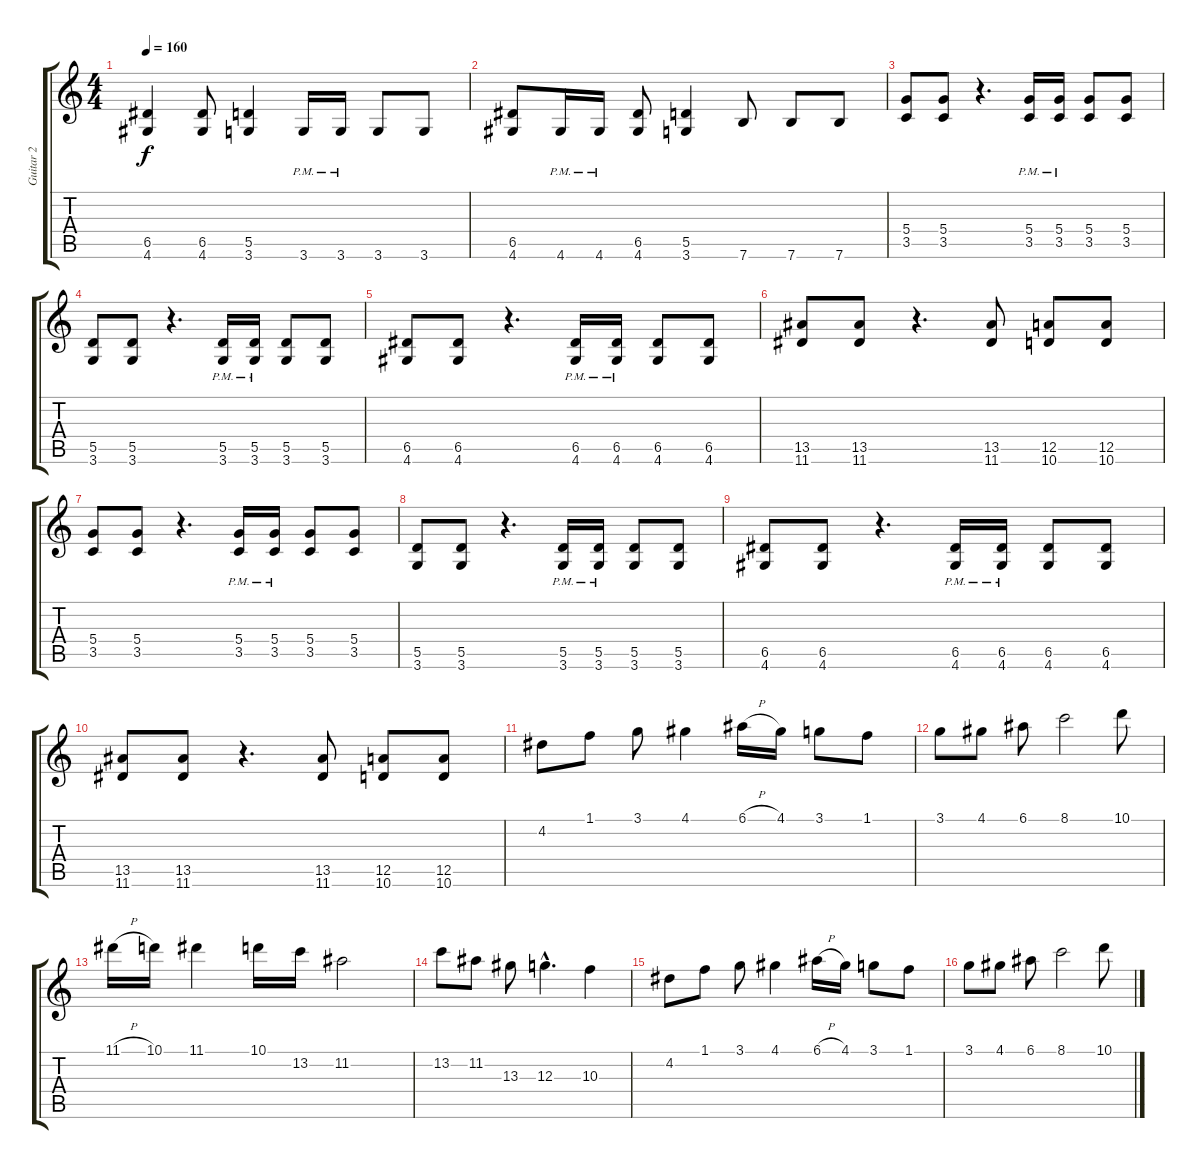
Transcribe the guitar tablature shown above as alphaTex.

\track ("Guitar 2" "Guitar 2") {instrument distortionguitar}
\staff {score tabs}
\tuning (E4 B3 G3 D3 A2 E2) {hide}
\ts (4 4)
\tempo 160
\clef g2
\ks c
(6.5 4.6).4{dy f} (6.5 4.6).8 (5.5 3.6).4 3.6{pm}.16 3.6{pm}.16 3.6.8 3.6.8 |
(6.5 4.6).8 4.6{pm}.16 4.6{pm}.16 (6.5 4.6).8 (5.5 3.6).4 7.6.8 7.6.8 7.6.8 |
\section ("" "")
(5.4 3.5).8 (5.4 3.5).8 r.4{d} (5.4{pm} 3.5{pm}).16 (5.4{pm} 3.5{pm}).16 (5.4 3.5).8 (5.4 3.5).8 |
(5.5 3.6).8 (5.5 3.6).8 r.4{d} (5.5{pm} 3.6{pm}).16 (5.5{pm} 3.6{pm}).16 (5.5 3.6).8 (5.5 3.6).8 |
(6.5 4.6).8 (6.5 4.6).8 r.4{d} (6.5{pm} 4.6{pm}).16 (6.5{pm} 4.6{pm}).16 (6.5 4.6).8 (6.5 4.6).8 |
(13.5 11.6).8 (13.5 11.6).8 r.4{d} (13.5 11.6).8 (12.5 10.6).8 (12.5 10.6).8 |
(5.4 3.5).8 (5.4 3.5).8 r.4{d} (5.4{pm} 3.5{pm}).16 (5.4{pm} 3.5{pm}).16 (5.4 3.5).8 (5.4 3.5).8 |
(5.5 3.6).8 (5.5 3.6).8 r.4{d} (5.5{pm} 3.6{pm}).16 (5.5{pm} 3.6{pm}).16 (5.5 3.6).8 (5.5 3.6).8 |
(6.5 4.6).8 (6.5 4.6).8 r.4{d} (6.5{pm} 4.6{pm}).16 (6.5{pm} 4.6{pm}).16 (6.5 4.6).8 (6.5 4.6).8 |
(13.5 11.6).8 (13.5 11.6).8 r.4{d} (13.5 11.6).8 (12.5 10.6).8 (12.5 10.6).8 |
4.2.8 1.1.8 3.1.8 4.1.4 6.1{h}.16 4.1.16 3.1.8 1.1.8 |
3.1.8 4.1.8 6.1.8 8.1.2 10.1.8 |
11.1{h}.16 10.1.16 11.1.4 10.1.16 13.2.16 11.2.2 |
13.2.8 11.2.8 13.3.8 12.3{hac}.4{d} 10.3.4 |
4.2.8 1.1.8 3.1.8 4.1.4 6.1{h}.16 4.1.16 3.1.8 1.1.8 |
3.1.8 4.1.8 6.1.8 8.1.2 10.1.8
